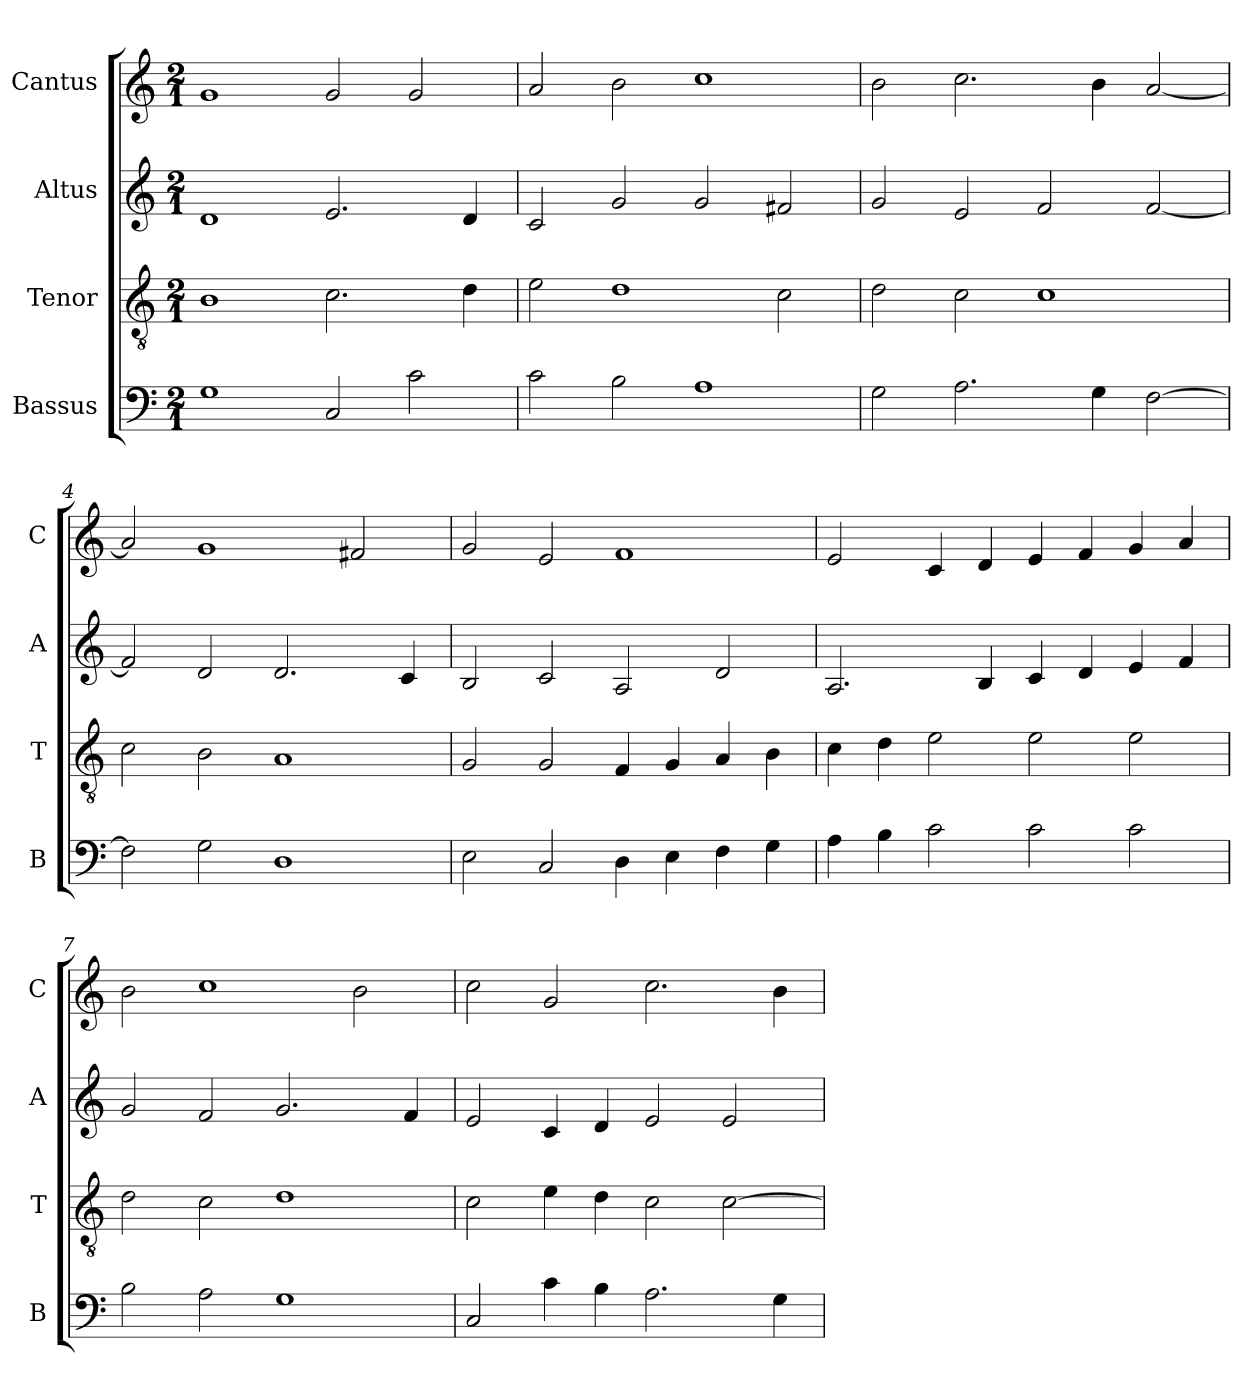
**kern	**kern	**kern	**kern
*part4	*part3	*part2	*part1
*staff4	*staff3	*staff2	*staff1
*I"Bassus	*I"Tenor	*I"Altus	*I"Cantus
*I'B	*I'T	*I'A	*I'C
*clefF4	*clefGv2	*clefG2	*clefG2
*k[]	*k[]	*k[]	*k[]
*M2/1	*M2/1	*M2/1	*M2/1
=1	=1	=1	=1
1G	1B	1d	1g
2C	2.c	2.e	2g
2c	.	.	2g
.	4d	4d	.
=2	=2	=2	=2
2c	2e	2c	2a
2B	1d	2g	2b
1A	.	2g	1cc
.	2c	2f#X	.
=3	=3	=3	=3
2G	2d	2g	2b
2.A	2c	2e	2.cc
.	1c	2f	.
4G	.	.	4b
[2F	.	[2f	[2a
=4	=4	=4	=4
2F]	2c	2f]	2a]
2G	2B	2d	1g
1D	1A	2.d	.
.	.	.	2f#X
.	.	4c	.
=5	=5	=5	=5
2E	2G	2B	2g
2C	2G	2c	2e
4D	4F	2A	1f
4E	4G	.	.
4F	4A	2d	.
4G	4B	.	.
=6	=6	=6	=6
4A	4c	2.A	2e
4B	4d	.	.
2c	2e	.	4c
.	.	4B	4d
2c	2e	4c	4e
.	.	4d	4f
2c	2e	4e	4g
.	.	4f	4a
=7	=7	=7	=7
2B	2d	2g	2b
2A	2c	2f	1cc
1G	1d	2.g	.
.	.	.	2b
.	.	4f	.
=8	=8	=8	=8
2C	2c	2e	2cc
4c	4e	4c	2g
4B	4d	4d	.
2.A	2c	2e	2.cc
.	[2c	2e	.
4G	.	.	4b
=	=	=	=
*-	*-	*-	*-
